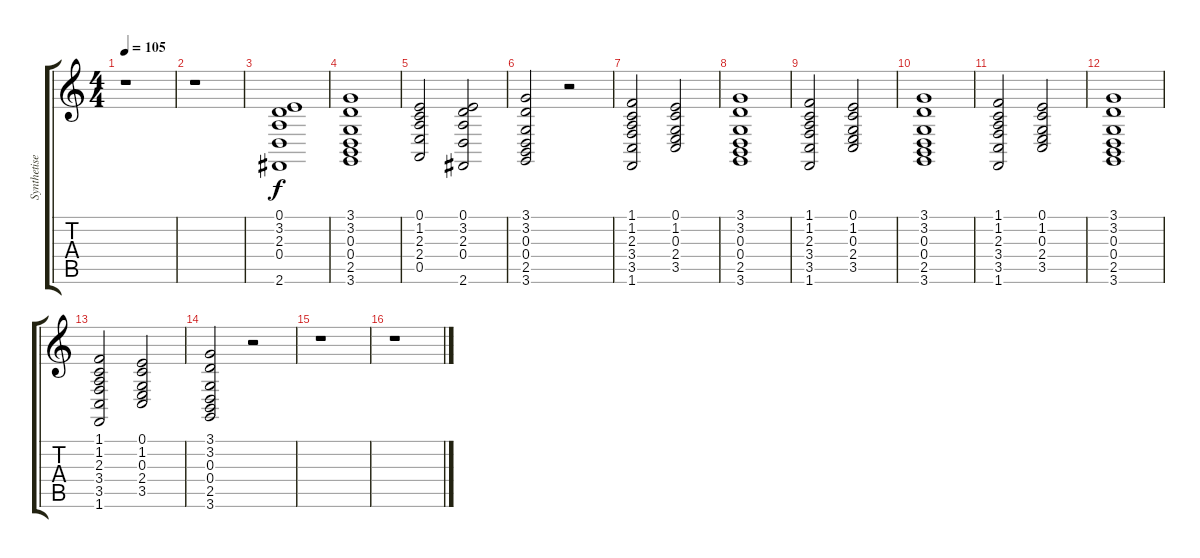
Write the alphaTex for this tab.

\track ("Synthetiseur" "Synthetise") {instrument stringensemble1}
\staff {score tabs}
\tuning (E4 B3 G3 D3 A2 E2) {hide}
\ts (4 4)
\tempo 105
\clef g2
\ks c
r.1{dy f} |
r.1 |
(0.1 3.2 2.3 0.4 2.6).1 |
(3.1 3.2 0.3 0.4 2.5 3.6).1 |
(0.1 1.2 2.3 2.4 0.5).2 (0.1 3.2 2.3 0.4 2.6).2 |
(3.1 3.2 0.3 0.4 2.5 3.6).2 r.2 |
(1.1 1.2 2.3 3.4 3.5 1.6).2{volume 10} (0.1 1.2 0.3 2.4 3.5).2 |
(3.1 3.2 0.3 0.4 2.5 3.6).1 |
(1.1 1.2 2.3 3.4 3.5 1.6).2 (0.1 1.2 0.3 2.4 3.5).2 |
(3.1 3.2 0.3 0.4 2.5 3.6).1 |
(1.1 1.2 2.3 3.4 3.5 1.6).2 (0.1 1.2 0.3 2.4 3.5).2 |
(3.1 3.2 0.3 0.4 2.5 3.6).1 |
(1.1 1.2 2.3 3.4 3.5 1.6).2 (0.1 1.2 0.3 2.4 3.5).2 |
(3.1 3.2 0.3 0.4 2.5 3.6).2 r.2 |
r.1 |
r.1
